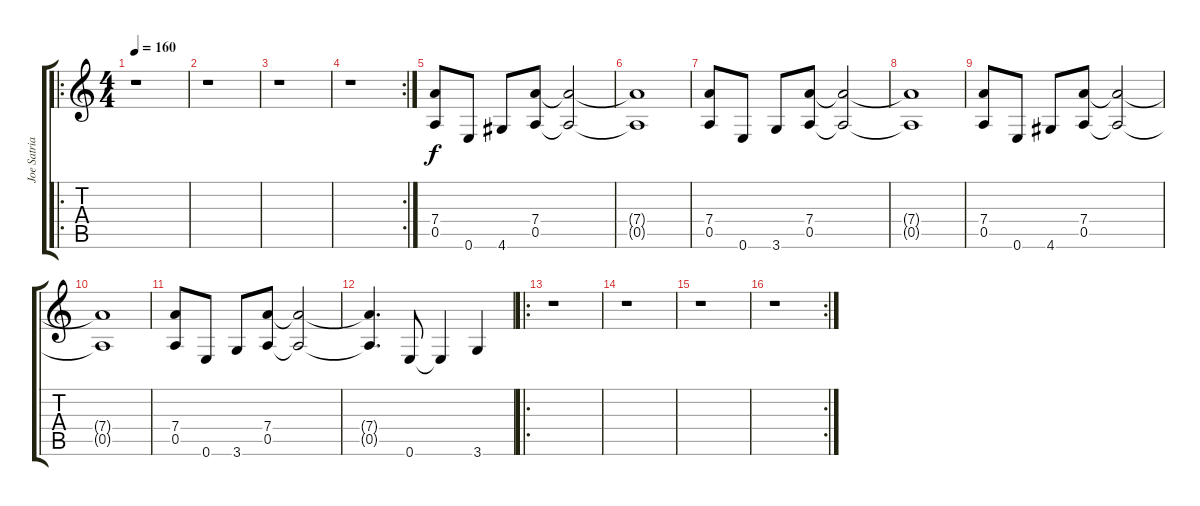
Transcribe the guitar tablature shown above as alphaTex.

\track ("Joe Satriani overdubs" "Joe Satria") {instrument distortionguitar}
\staff {score tabs}
\tuning (E4 B3 G3 D3 A2 E2) {hide}
\ro
\ts (4 4)
\tempo 160
\clef g2
\ks c
r.1{dy f instrument distortionguitar} |
r.1 |
r.1 |
\rc 2
r.1 |
(7.4 0.5).8 0.6.8 4.6.8 (7.4 0.5).8 (7.4{t} 0.5{t}).2 |
(7.4{t} 0.5{t}).1 |
(7.4 0.5).8 0.6.8 3.6.8 (7.4 0.5).8 (7.4{t} 0.5{t}).2 |
(7.4{t} 0.5{t}).1 |
(7.4 0.5).8 0.6.8 4.6.8 (7.4 0.5).8 (7.4{t} 0.5{t}).2 |
(7.4{t} 0.5{t}).1 |
(7.4 0.5).8 0.6.8 3.6.8 (7.4 0.5).8 (7.4{t} 0.5{t}).2 |
(7.4{t} 0.5{t}).4{d} 0.6.8 0.6{t}.4 3.6.4 |
\ro
r.1 |
r.1 |
r.1 |
\rc 2
r.1
